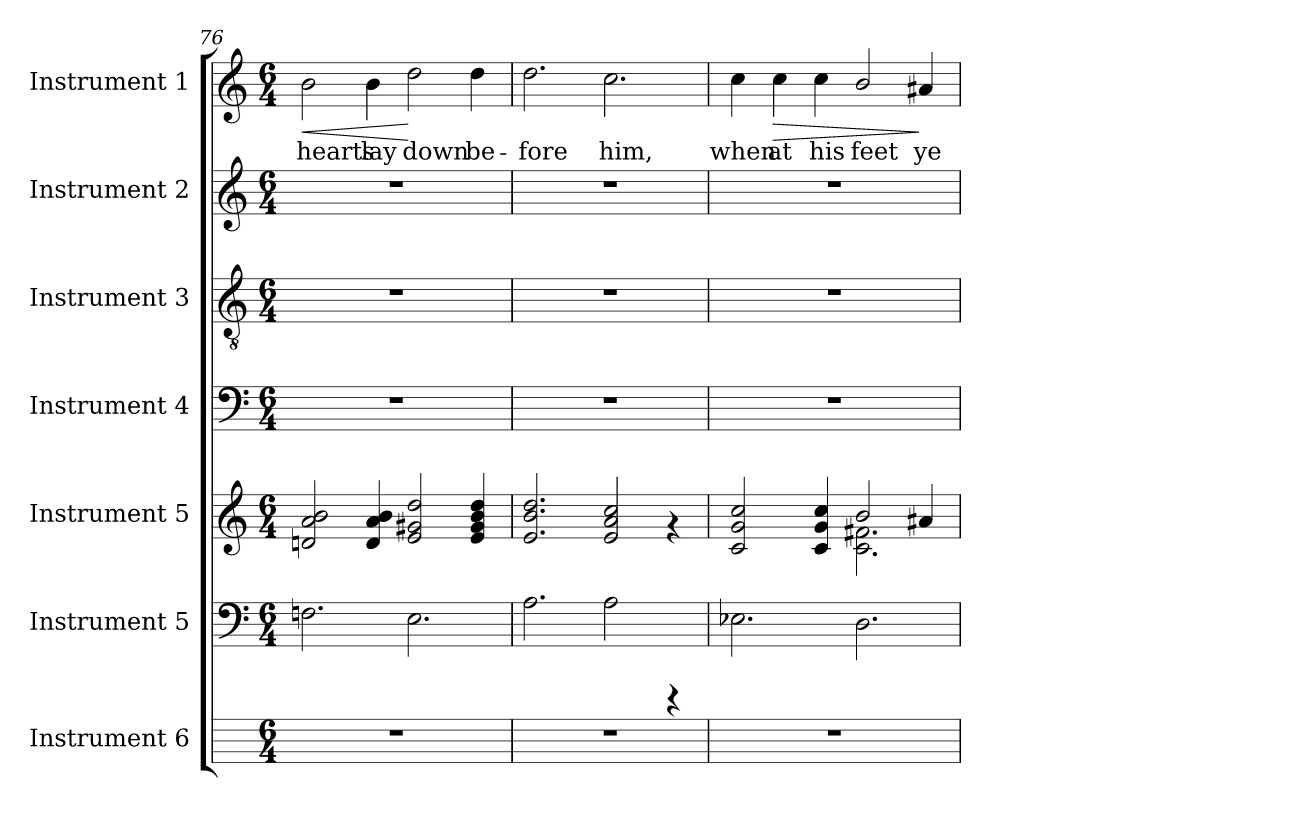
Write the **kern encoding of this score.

**kern	**kern	**kern	**kern	**kern	**kern	**kern	**text	**dynam
*part7	*part6	*part5	*part4	*part3	*part2	*part1	*part1	*part1
*staff7	*staff6	*staff5	*staff4	*staff3	*staff2	*staff1	*staff1	*staff1
*I"Instrument 6	*I"Instrument 5	*I"Instrument 5	*I"Instrument 4	*I"Instrument 3	*I"Instrument 2	*I"Instrument 1	*	*
*	*clefF4	*clefG2	*clefF4	*clefGv2	*clefG2	*clefG2	*	*
*k[]	*k[]	*k[]	*k[]	*k[]	*k[]	*k[]	*	*
*C:	*C:	*C:	*C:	*C:	*C:	*C:	*	*
*M6/4	*M6/4	*M6/4	*M6/4	*M6/4	*M6/4	*M6/4	*	*
=76	=76	=76	=76	=76	=76	=76	=76	=76
!	!	!	!	!	!	!	!LO:LY:b:cj	!LO:HP:b
1.r	2.Fn\	2a/ 2dn/ 2b/	1.r	1.r	1.r	2b\	hearts	<
!	!	!	!	!	!	!	!LO:LY:b:cj	!
.	.	4a/ 4d/ 4b/	.	.	.	4b\	lay	.
!	!	!	!	!	!	!	!LO:LY:b:cj	!
.	2.E\	2dd/ 2e/ 2g#X/	.	.	.	2dd\	down	[
!	!	!	!	!	!	!	!LO:LY:b:cj	!
.	.	4b/ 4g#/ 4e/ 4dd/	.	.	.	4dd\	be-	.
=77	=77	=77	=77	=77	=77	=77	=77	=77
!	!	!	!	!	!	!	!LO:LY:b:cj	!
1.r	2.A\	2.b/ 2.e/ 2.dd/	1.r	1.r	1.r	2.dd\	-fore	.
!	!	!	!	!	!	!	!LO:LY:b:cj	!
.	2A\	2a/ 2e/ 2cc/	.	.	.	2.cc\	him,	.
.	4rCCC	4rf	.	.	.	.	.	.
=78	=78	=78	=78	=78	=78	=78	=78	=78
*	*	*^	*	*	*	*	*	*
!	!	!	!	!	!	!	!	!LO:LY:b:cj	!
1.r	2.E-X\	2g/ 2c/ 2cc/	2.ryy	1.r	1.r	1.r	4cc\	when	.
!	!	!	!	!	!	!	!	!LO:LY:b:cj	!LO:HP:b
.	.	.	.	.	.	.	4cc\	at	>
!	!	!	!	!	!	!	!	!LO:LY:b:cj	!
.	.	4g/ 4c/ 4cc/	.	.	.	.	4cc\	his	.
!	!	!	!	!	!	!	!	!LO:LY:b:cj	!
.	2.D\	2b/	2.c\ 2.f#X\	.	.	.	2b/	feet	.
!	!	!	!	!	!	!	!	!LO:LY:b:cj	!
.	.	4a#X/	.	.	.	.	4a#X/	ye	]
*	*	*v	*v	*	*	*	*	*	*
=	=	=	=	=	=	=	=	=
*-	*-	*-	*-	*-	*-	*-	*-	*-
